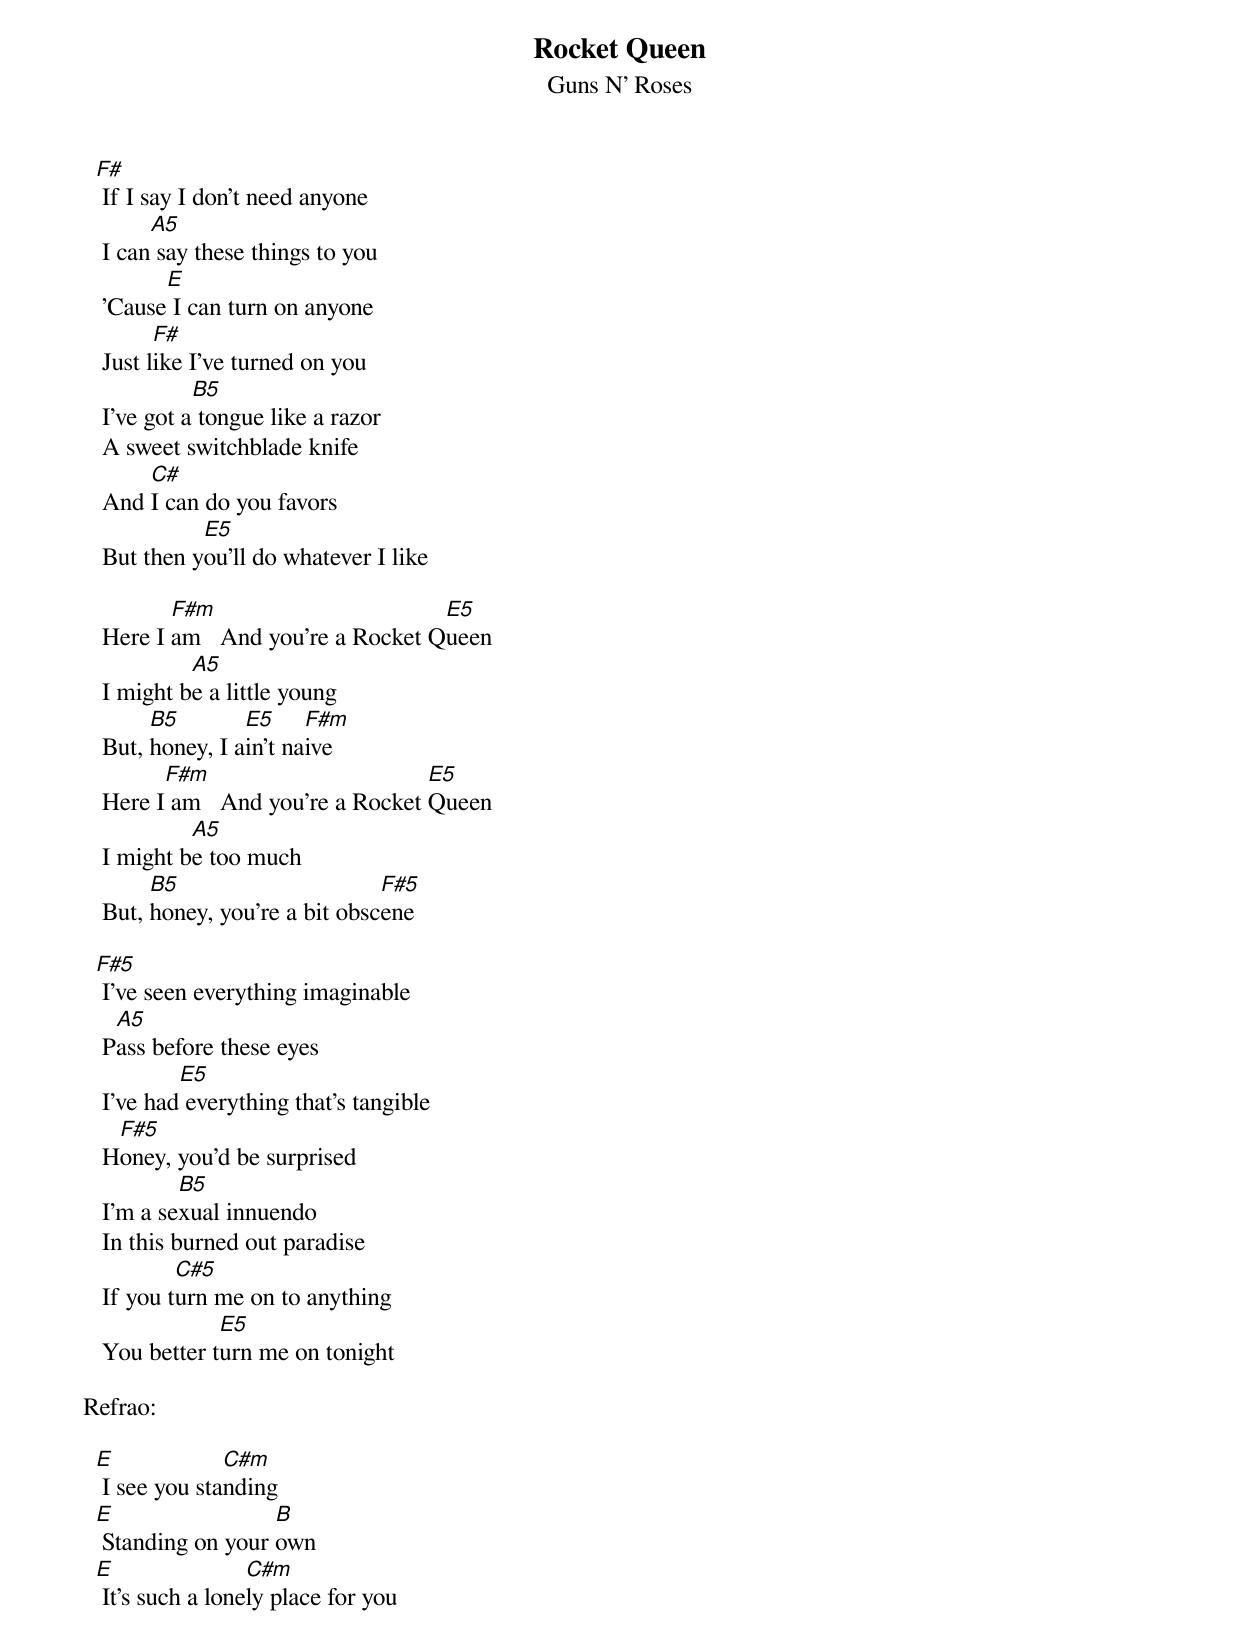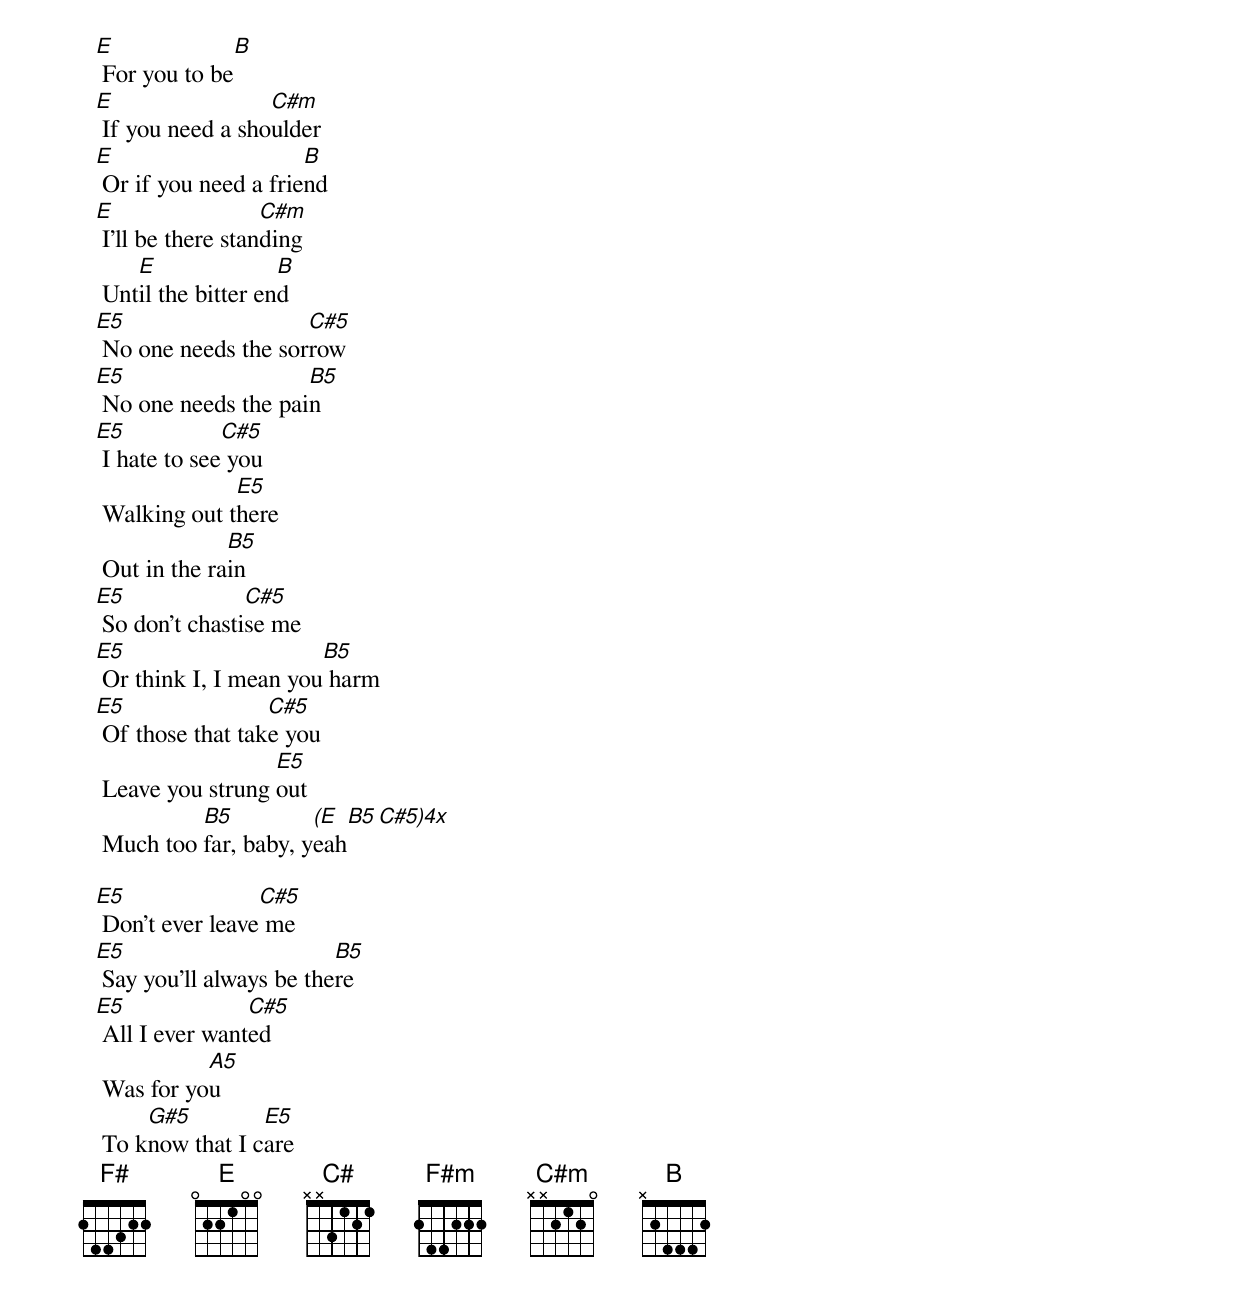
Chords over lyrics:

Rocket Queen
Guns N' Roses

  F#
   If I say I don't need anyone
        A5
   I can say these things to you
         E
   'Cause I can turn on anyone
         F#
   Just like I've turned on you
             B5
   I've got a tongue like a razor
   A sweet switchblade knife
       C#
   And I can do you favors
             E5
   But then you'll do whatever I like

          F#m                       E5
   Here I am   And you're a Rocket Queen
            A5
   I might be a little young
        B5        E5     F#m
   But, honey, I ain't naive
         F#m                       E5
   Here I am   And you're a Rocket Queen
            A5
   I might be too much
        B5                      F#5
   But, honey, you're a bit obscene

  F#5
   I've seen everything imaginable
    A5
   Pass before these eyes
           E5
   I've had everything that's tangible
    F#5
   Honey, you'd be surprised
           B5
   I'm a sexual innuendo
   In this burned out paradise
           C#5
   If you turn me on to anything
               E5
   You better turn me on tonight

Refrao:

  E             C#m
   I see you standing
  E                 B
   Standing on your own
  E                C#m
   It's such a lonely place for you
  E             B
   For you to be
  E                 C#m
   If you need a shoulder
  E                     B
   Or if you need a friend
  E                  C#m
   I'll be there standing
      E               B
   Until the bitter end
  E5                   C#5
   No one needs the sorrow
  E5                   B5
   No one needs the pain
  E5            C#5
   I hate to see you
                E5
   Walking out there
                B5
   Out in the rain
  E5              C#5
   So don't chastise me
  E5                     B5
   Or think I, I mean you harm
  E5                C#5
   Of those that take you
                    E5
   Leave you strung out
            B5          (E B5 C#5)4x
   Much too far, baby, yeah

  E5               C#5
   Don't ever leave me
  E5                       B5
   Say you'll always be there
  E5              C#5
   All I ever wanted
             A5
   Was for you
       G#5         E5
   To know that I care
